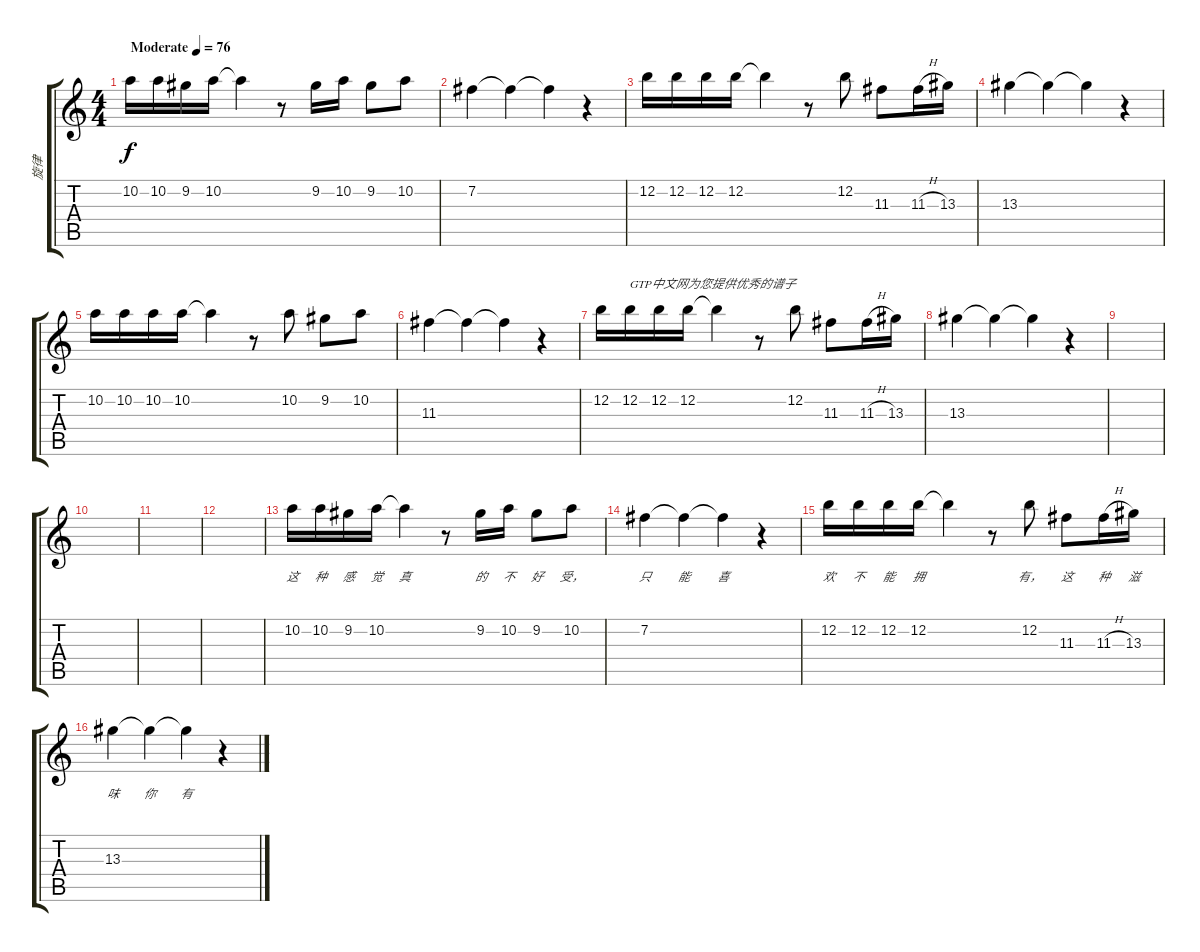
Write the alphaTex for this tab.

\track ("旋律" "旋律") {instrument acousticguitarsteel}
\staff {score tabs}
\tuning (E4 B3 G3 D3 A2 E2) {hide}
\ts (4 4)
\tempo (76 "Moderate")
\clef g2
\ks c
10.2.16{dy f instrument acousticguitarsteel} 10.2.16 9.2.16 10.2.16 10.2{t}.4 r.8 9.2.16 10.2.16 9.2.8 10.2.8 |
7.2.4 7.2{t}.4 7.2{t}.4 r.4 |
12.2.16 12.2.16 12.2.16 12.2.16 12.2{t}.4 r.8 12.2.8 11.3.8 11.3{h}.16 13.3.16 |
13.3.4 13.3{t}.4 13.3{t}.4 r.4 |
10.2.16 10.2.16 10.2.16 10.2.16 10.2{t}.4 r.8 10.2.8 9.2.8 10.2.8 |
11.3.4 11.3{t}.4 11.3{t}.4 r.4 |
12.2.16 12.2.16{txt "GTP中文网为您提供优秀的谱子"} 12.2.16 12.2.16 12.2{t}.4 r.8 12.2.8 11.3.8 11.3{h}.16 13.3.16 |
13.3.4 13.3{t}.4 13.3{t}.4 r.4 |
|
|
|
|
10.2.16{lyrics (0 "这") lyrics (1 "") lyrics (2 "") lyrics (3 "") lyrics (4 "")} 10.2.16{lyrics (0 "种") lyrics (1 "") lyrics (2 "") lyrics (3 "") lyrics (4 "")} 9.2.16{lyrics (0 "感") lyrics (1 "") lyrics (2 "") lyrics (3 "") lyrics (4 "")} 10.2.16{lyrics (0 "觉") lyrics (1 "") lyrics (2 "") lyrics (3 "") lyrics (4 "")} 10.2{t}.4{lyrics (0 "真") lyrics (1 "") lyrics (2 "") lyrics (3 "") lyrics (4 "")} r.8 9.2.16{lyrics (0 "的") lyrics (1 "") lyrics (2 "") lyrics (3 "") lyrics (4 "")} 10.2.16{lyrics (0 "不") lyrics (1 "") lyrics (2 "") lyrics (3 "") lyrics (4 "")} 9.2.8{lyrics (0 "好") lyrics (1 "") lyrics (2 "") lyrics (3 "") lyrics (4 "")} 10.2.8{lyrics (0 "受，") lyrics (1 "") lyrics (2 "") lyrics (3 "") lyrics (4 "")} |
7.2.4{lyrics (0 "只") lyrics (1 "") lyrics (2 "") lyrics (3 "") lyrics (4 "")} 7.2{t}.4{lyrics (0 "能") lyrics (1 "") lyrics (2 "") lyrics (3 "") lyrics (4 "")} 7.2{t}.4{lyrics (0 "喜") lyrics (1 "") lyrics (2 "") lyrics (3 "") lyrics (4 "")} r.4 |
12.2.16{lyrics (0 "欢") lyrics (1 "") lyrics (2 "") lyrics (3 "") lyrics (4 "")} 12.2.16{lyrics (0 "不") lyrics (1 "") lyrics (2 "") lyrics (3 "") lyrics (4 "")} 12.2.16{lyrics (0 "能") lyrics (1 "") lyrics (2 "") lyrics (3 "") lyrics (4 "")} 12.2.16{lyrics (0 "拥") lyrics (1 "") lyrics (2 "") lyrics (3 "") lyrics (4 "")} 12.2{t}.4{lyrics (0 "") lyrics (1 "") lyrics (2 "") lyrics (3 "") lyrics (4 "")} r.8 12.2.8{lyrics (0 "有，") lyrics (1 "") lyrics (2 "") lyrics (3 "") lyrics (4 "")} 11.3.8{lyrics (0 "这") lyrics (1 "") lyrics (2 "") lyrics (3 "") lyrics (4 "")} 11.3{h}.16{lyrics (0 "种") lyrics (1 "") lyrics (2 "") lyrics (3 "") lyrics (4 "")} 13.3.16{lyrics (0 "滋") lyrics (1 "") lyrics (2 "") lyrics (3 "") lyrics (4 "")} |
13.3.4{lyrics (0 "味") lyrics (1 "") lyrics (2 "") lyrics (3 "") lyrics (4 "")} 13.3{t}.4{lyrics (0 "你") lyrics (1 "") lyrics (2 "") lyrics (3 "") lyrics (4 "")} 13.3{t}.4{lyrics (0 "有") lyrics (1 "") lyrics (2 "") lyrics (3 "") lyrics (4 "")} r.4
